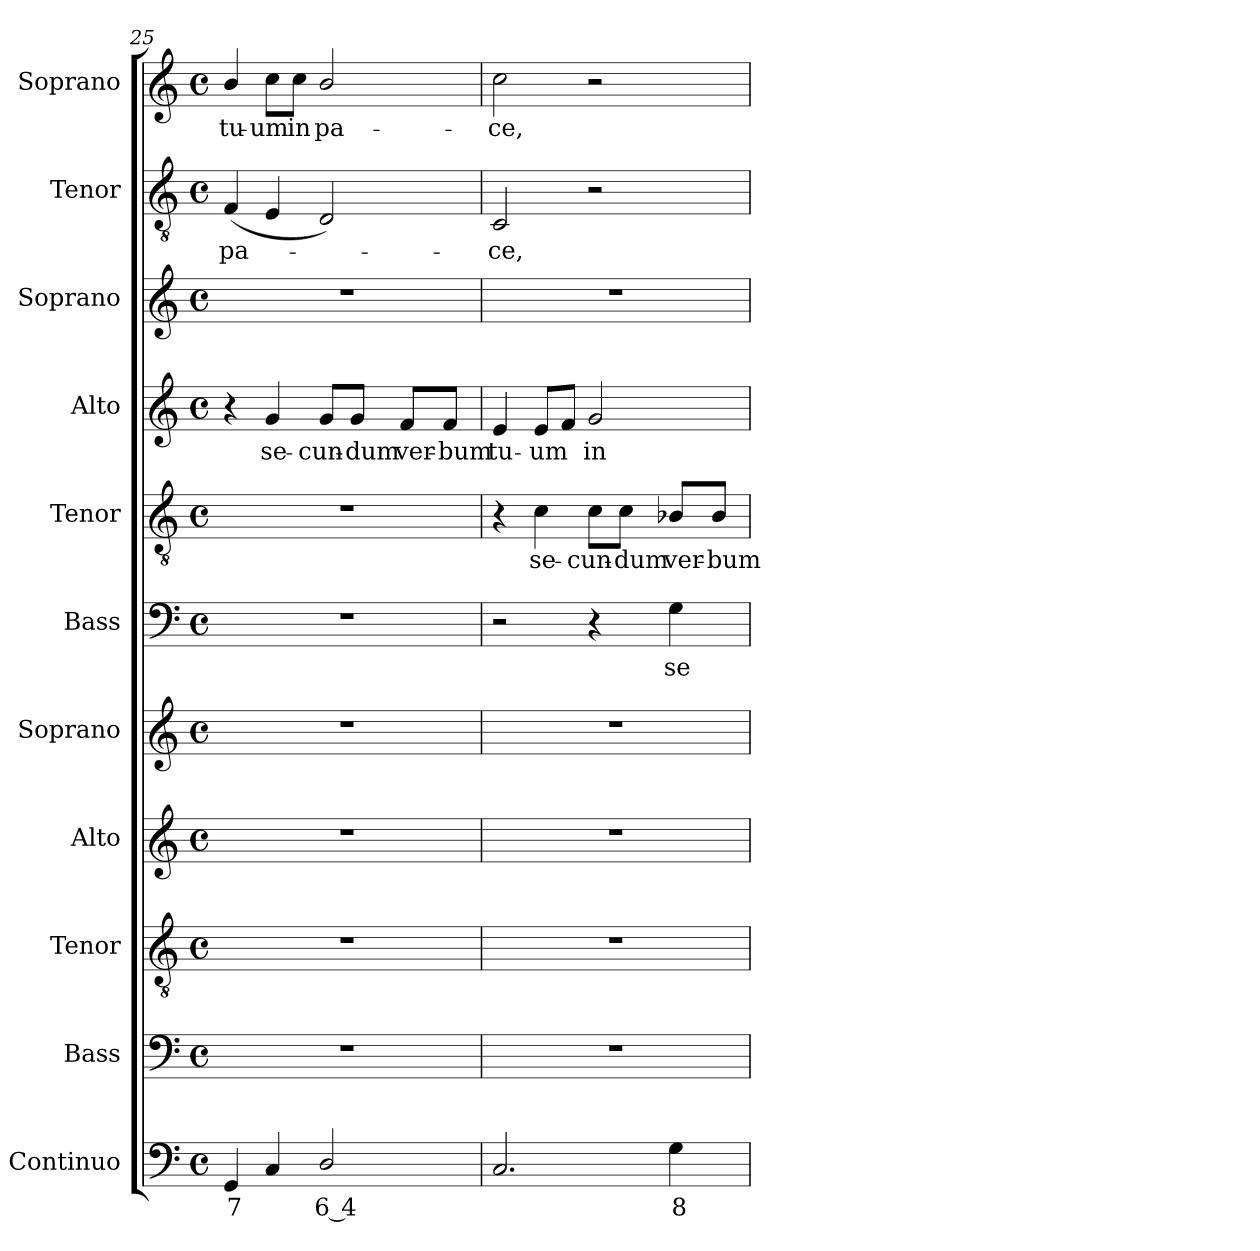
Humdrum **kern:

**kern	**text	**kern	**kern	**kern	**kern	**kern	**text	**kern	**text	**kern	**text	**kern	**kern	**text	**kern	**text
*part11	*part11	*part10	*part9	*part8	*part7	*part6	*part6	*part5	*part5	*part4	*part4	*part3	*part2	*part2	*part1	*part1
*staff11	*staff11	*staff10	*staff9	*staff8	*staff7	*staff6	*staff6	*staff5	*staff5	*staff4	*staff4	*staff3	*staff2	*staff2	*staff1	*staff1
*I"Continuo	*	*I"Bass	*I"Tenor	*I"Alto	*I"Soprano	*I"Bass	*	*I"Tenor	*	*I"Alto	*	*I"Soprano	*I"Tenor	*	*I"Soprano	*
*I'Cont.	*	*I'B.	*I'T.	*I'A.	*I'S.	*I'B.	*	*I'T.	*	*I'A.	*	*I'S.	*I'T.	*	*I'S.	*
!!LO:PB:g=z
*clefF4	*	*clefF4	*clefGv2	*clefG2	*clefG2	*clefF4	*	*clefGv2	*	*clefG2	*	*clefG2	*clefGv2	*	*clefG2	*
*	*	*	*ITrd7c12	*	*	*	*	*ITrd7c12	*	*	*	*	*ITrd7c12	*	*	*
*k[]	*	*k[]	*k[]	*k[]	*k[]	*k[]	*	*k[]	*	*k[]	*	*k[]	*k[]	*	*k[]	*
*C:	*	*C:	*C:	*C:	*C:	*C:	*	*C:	*	*C:	*	*C:	*C:	*	*C:	*
*M4/4	*	*M4/4	*M4/4	*M4/4	*M4/4	*M4/4	*	*M4/4	*	*M4/4	*	*M4/4	*M4/4	*	*M4/4	*
*met(c)	*	*met(c)	*met(c)	*met(c)	*met(c)	*met(c)	*	*met(c)	*	*met(c)	*	*met(c)	*met(c)	*	*met(c)	*
=25	=25	=25	=25	=25	=25	=25	=25	=25	=25	=25	=25	=25	=25	=25	=25	=25
!	!LO:LY:b:color=#000000	!	!	!	!	!	!	!	!	!	!	!	!	!	!	!
!	!	!	!	!	!	!	!	!	!	!	!	!	!	!LO:LY:b:color=#000000	!	!
!	!	!	!	!	!	!	!	!	!	!	!	!	!	!	!	!LO:LY:b:color=#000000
4GGi/	7	1r	1r	1r	1r	1r	.	1r	.	4r	.	1r	(4FFi/	pa-	4bi/	tu-
!	!	!	!	!	!	!	!	!	!	!	!LO:LY:b:color=#000000	!	!	!	!	!
!	!	!	!	!	!	!	!	!	!	!	!	!	!	!	!	!LO:LY:b:color=#000000
4Ci/	.	.	.	.	.	.	.	.	.	4gi/	se-	.	4EEi/	.	8cci\L	-um
!	!	!	!	!	!	!	!	!	!	!	!	!	!	!	!	!LO:LY:b:color=#000000
.	.	.	.	.	.	.	.	.	.	.	.	.	.	.	8cci\J	in
!	!LO:LY:b:color=#000000	!	!	!	!	!	!	!	!	!	!	!	!	!	!	!
!	!	!	!	!	!	!	!	!	!	!	!LO:LY:b:color=#000000	!	!	!	!	!
!	!	!	!	!	!	!	!	!	!	!	!	!	!	!	!	!LO:LY:b:color=#000000
2Di/	6 4	.	.	.	.	.	.	.	.	8gi/L	-cun-	.	2DDi/)	.	2bi/	pa-
!	!	!	!	!	!	!	!	!	!	!	!LO:LY:b:color=#000000	!	!	!	!	!
.	.	.	.	.	.	.	.	.	.	8gi/J	-dum	.	.	.	.	.
!	!	!	!	!	!	!	!	!	!	!	!LO:LY:b:color=#000000	!	!	!	!	!
.	.	.	.	.	.	.	.	.	.	8fi/L	ver-	.	.	.	.	.
!	!	!	!	!	!	!	!	!	!	!	!LO:LY:b:color=#000000	!	!	!	!	!
.	.	.	.	.	.	.	.	.	.	8fi/J	-bum	.	.	.	.	.
=26	=26	=26	=26	=26	=26	=26	=26	=26	=26	=26	=26	=26	=26	=26	=26	=26
!	!	!	!	!	!	!	!	!	!	!	!LO:LY:b:color=#000000	!	!	!	!	!
!	!	!	!	!	!	!	!	!	!	!	!	!	!	!LO:LY:b:color=#000000	!	!
!	!	!	!	!	!	!	!	!	!	!	!	!	!	!	!	!LO:LY:b:color=#000000
2.Ci/	.	1r	1r	1r	1r	2r	.	4r	.	4ei/	tu-	1r	2CCi/	-ce,	2cci\	-ce,
!	!	!	!	!	!	!	!	!	!LO:LY:b:color=#000000	!	!	!	!	!	!	!
!	!	!	!	!	!	!	!	!	!	!	!LO:LY:b:color=#000000	!	!	!	!	!
.	.	.	.	.	.	.	.	4Ci\	se-	8ei/L	-um	.	.	.	.	.
.	.	.	.	.	.	.	.	.	.	8fi/J	.	.	.	.	.	.
!	!	!	!	!	!	!	!	!	!LO:LY:b:color=#000000	!	!	!	!	!	!	!
!	!	!	!	!	!	!	!	!	!	!	!LO:LY:b:color=#000000	!	!	!	!	!
.	.	.	.	.	.	4r	.	8Ci\L	-cun-	2gi/	in	.	2r	.	2r	.
!	!	!	!	!	!	!	!	!	!LO:LY:b:color=#000000	!	!	!	!	!	!	!
.	.	.	.	.	.	.	.	8Ci\J	-dum	.	.	.	.	.	.	.
!	!LO:LY:b:color=#000000	!	!	!	!	!	!	!	!	!	!	!	!	!	!	!
!	!	!	!	!	!	!	!LO:LY:b:color=#000000	!	!	!	!	!	!	!	!	!
!	!	!	!	!	!	!	!	!	!LO:LY:b:color=#000000	!	!	!	!	!	!	!
4Gi\	8	.	.	.	.	4Gi\	se-	8BB-Xi/L	ver-	.	.	.	.	.	.	.
!	!	!	!	!	!	!	!	!	!LO:LY:b:color=#000000	!	!	!	!	!	!	!
.	.	.	.	.	.	.	.	8BB-i/J	-bum	.	.	.	.	.	.	.
=	=	=	=	=	=	=	=	=	=	=	=	=	=	=	=	=
*-	*-	*-	*-	*-	*-	*-	*-	*-	*-	*-	*-	*-	*-	*-	*-	*-
